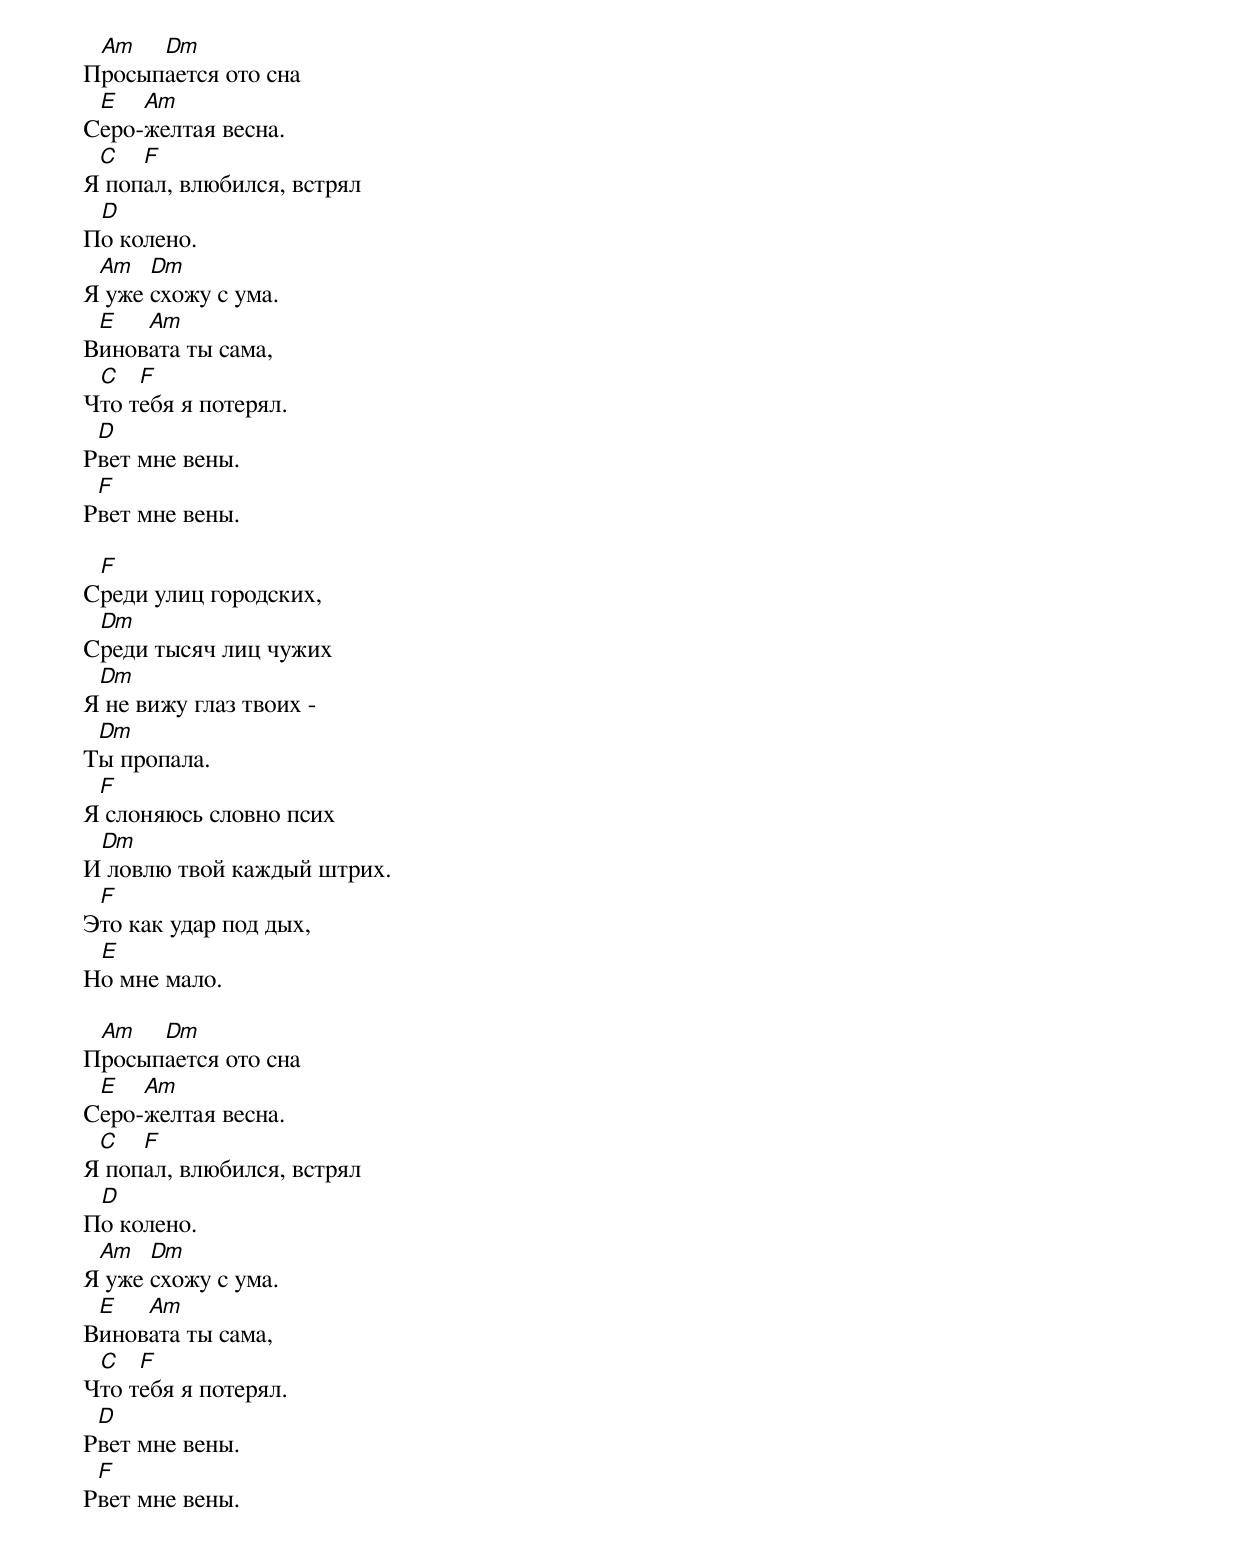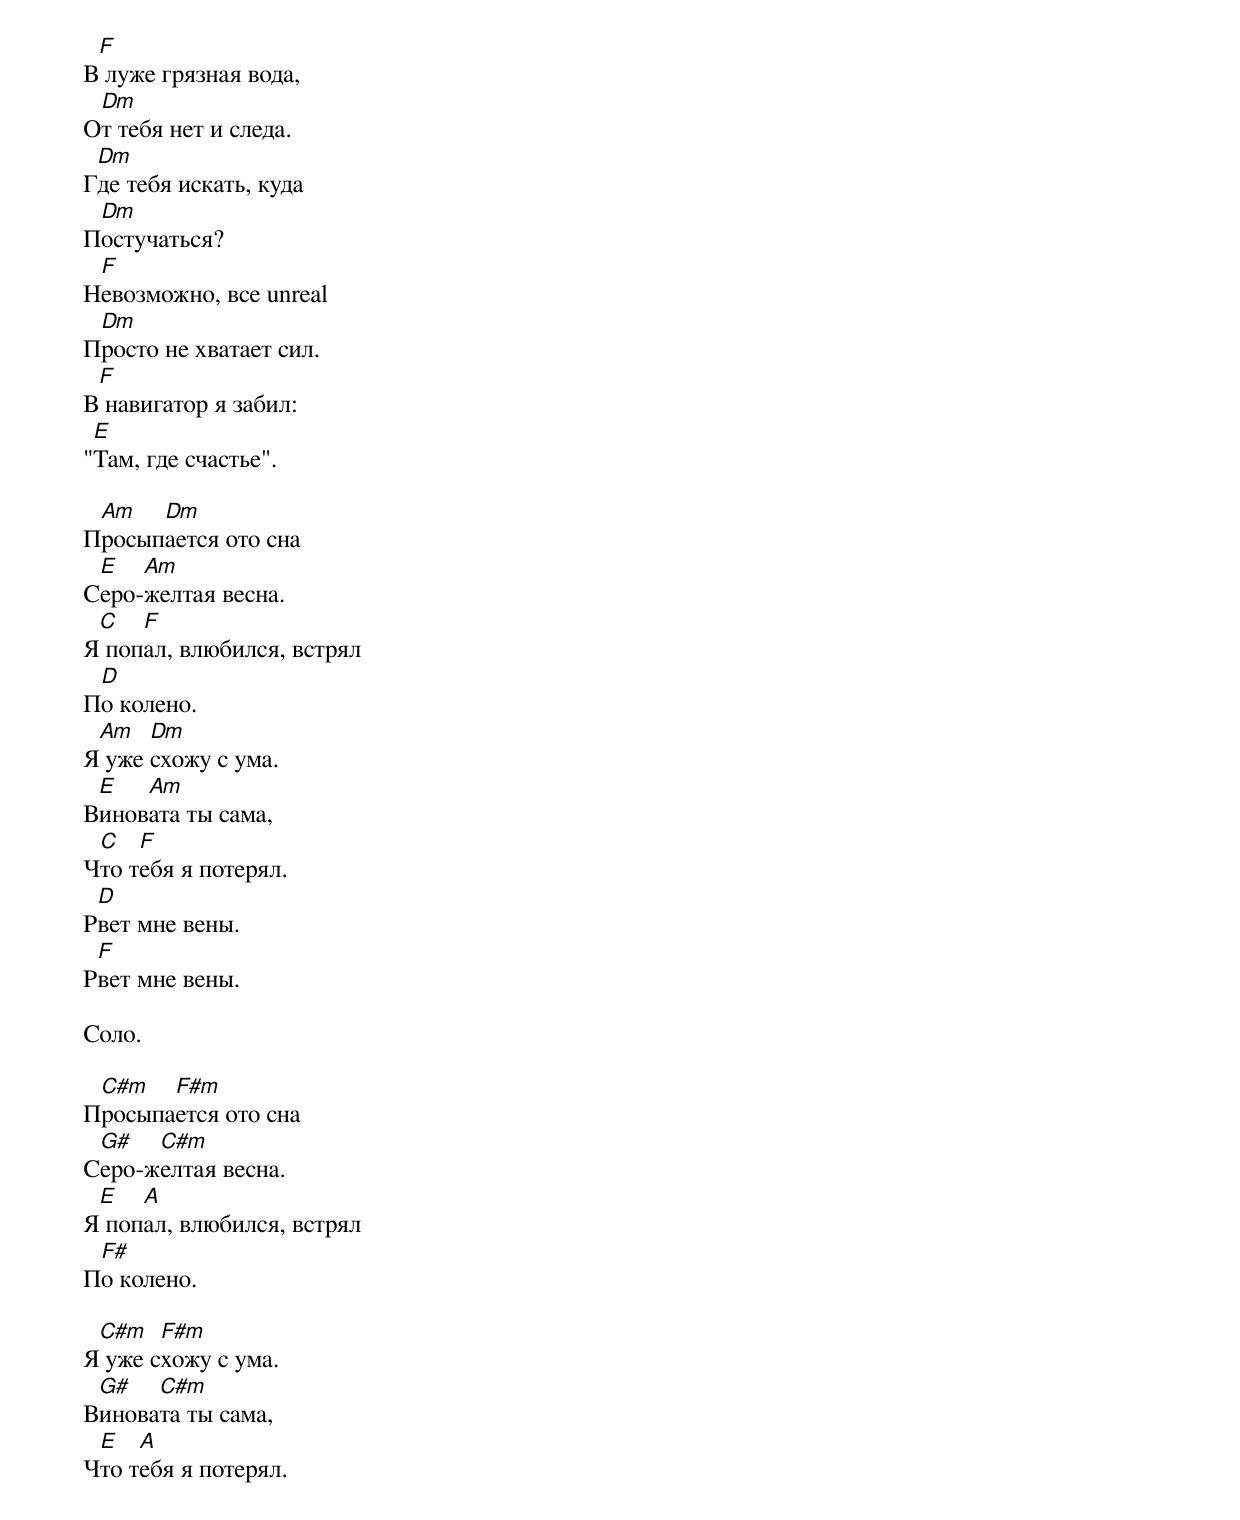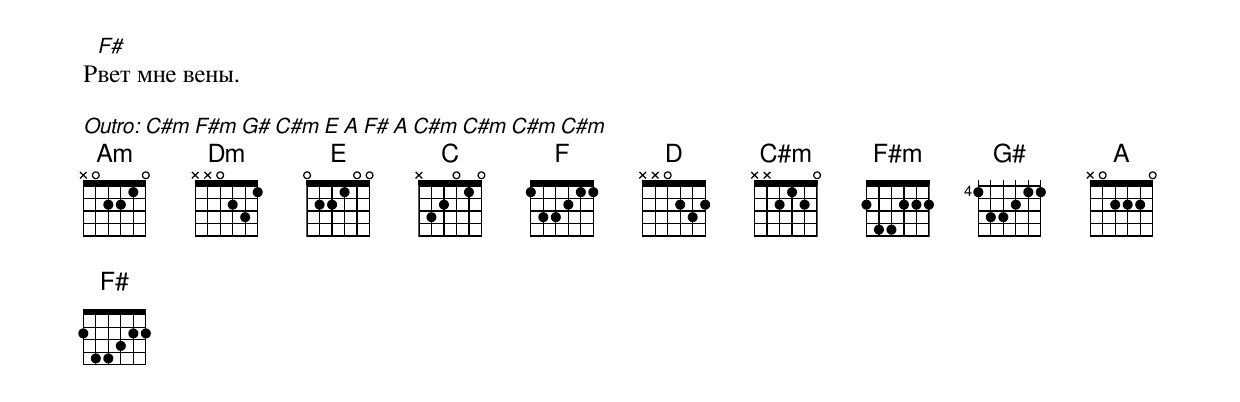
 Am   Dm
Просыпается ото сна
 E   Am
Серо-желтая весна.
 C   F
Я попал, влюбился, встрял
 D
По колено.
 Am   Dm
Я уже схожу с ума.
 E   Am
Виновата ты сама,
 C   F
Что тебя я потерял.
 D
Рвет мне вены.
 F
Рвет мне вены.

 F
Среди улиц городских,
 Dm
Среди тысяч лиц чужих
 Dm
Я не вижу глаз твоих -
 Dm
Ты пропала.
 F
Я слоняюсь словно псих
 Dm
И ловлю твой каждый штрих.
 F
Это как удар под дых,
 E
Но мне мало.

 Am   Dm
Просыпается ото сна
 E   Am
Серо-желтая весна.
 C   F
Я попал, влюбился, встрял
 D
По колено.
 Am   Dm
Я уже схожу с ума.
 E   Am
Виновата ты сама,
 C   F
Что тебя я потерял.
 D
Рвет мне вены.
 F
Рвет мне вены.

 F
В луже грязная вода,
 Dm
От тебя нет и следа.
 Dm
Где тебя искать, куда
 Dm
Постучаться?
 F
Невозможно, все unreal
 Dm
Просто не хватает сил.
 F
В навигатор я забил:
 E
"Там, где счастье".

 Am   Dm
Просыпается ото сна
 E   Am
Серо-желтая весна.
 C   F
Я попал, влюбился, встрял
 D
По колено.
 Am   Dm
Я уже схожу с ума.
 E   Am
Виновата ты сама,
 C   F
Что тебя я потерял.
 D
Рвет мне вены.
 F
Рвет мне вены.

Соло.

 C#m   F#m
Просыпается ото сна
 G#   C#m
Серо-желтая весна.
 E   A
Я попал, влюбился, встрял
 F#
По колено.

 C#m   F#m
Я уже схожу с ума.
 G#   C#m
Виновата ты сама,
 E   A
Что тебя я потерял.
 F#
Рвет мне вены.

Outro: C#m F#m G# C#m E A F# A C#m C#m C#m C#m
